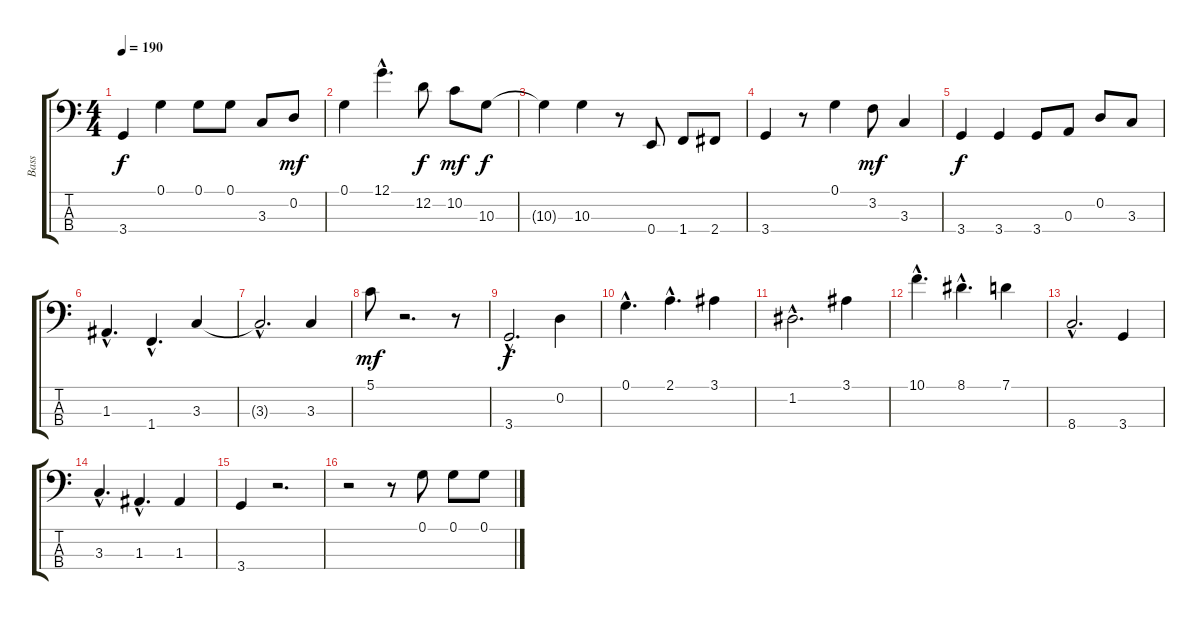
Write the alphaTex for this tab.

\track ("Bass" "Bass") {instrument electricbassfinger}
\staff {score tabs}
\tuning (G2 D2 A1 E1) {hide}
\ts (4 4)
\tempo 190
\clef f4
\ks c
3.4{t}.4{dy f} 0.1.4 0.1.8 0.1.8 3.3.8 0.2.8{dy mf} |
0.1.4 12.1{hac}.4{d} 12.2.8{dy f} 10.2.8{dy mf} 10.3.8{dy f} |
10.3{t}.4 10.3.4 r.8 0.4.8 1.4.8 2.4.8 |
3.4.4 r.8 0.1.4 3.2.8{dy mf} 3.3.4 |
3.4.4{dy f} 3.4.4 3.4.8 0.3.8 0.2.8 3.3.8 |
1.3{hac}.4{d} 1.4{hac}.4{d} 3.3.4 |
3.3{hac t}.2{d} 3.3.4 |
5.1.8{dy mf} r.2{d} r.8 |
3.4{hac}.2{d dy f} 0.2.4 |
0.1{hac}.4{d} 2.1{hac}.4{d} 3.1.4 |
1.2{hac}.2{d} 3.1.4 |
10.1{hac}.4{d} 8.1{hac}.4{d} 7.1.4 |
8.4{hac}.2{d} 3.4.4 |
3.3{hac}.4{d} 1.3{hac}.4{d} 1.3.4 |
3.4.4 r.2{d} |
r.2 r.8 0.1.8 0.1.8 0.1.8
